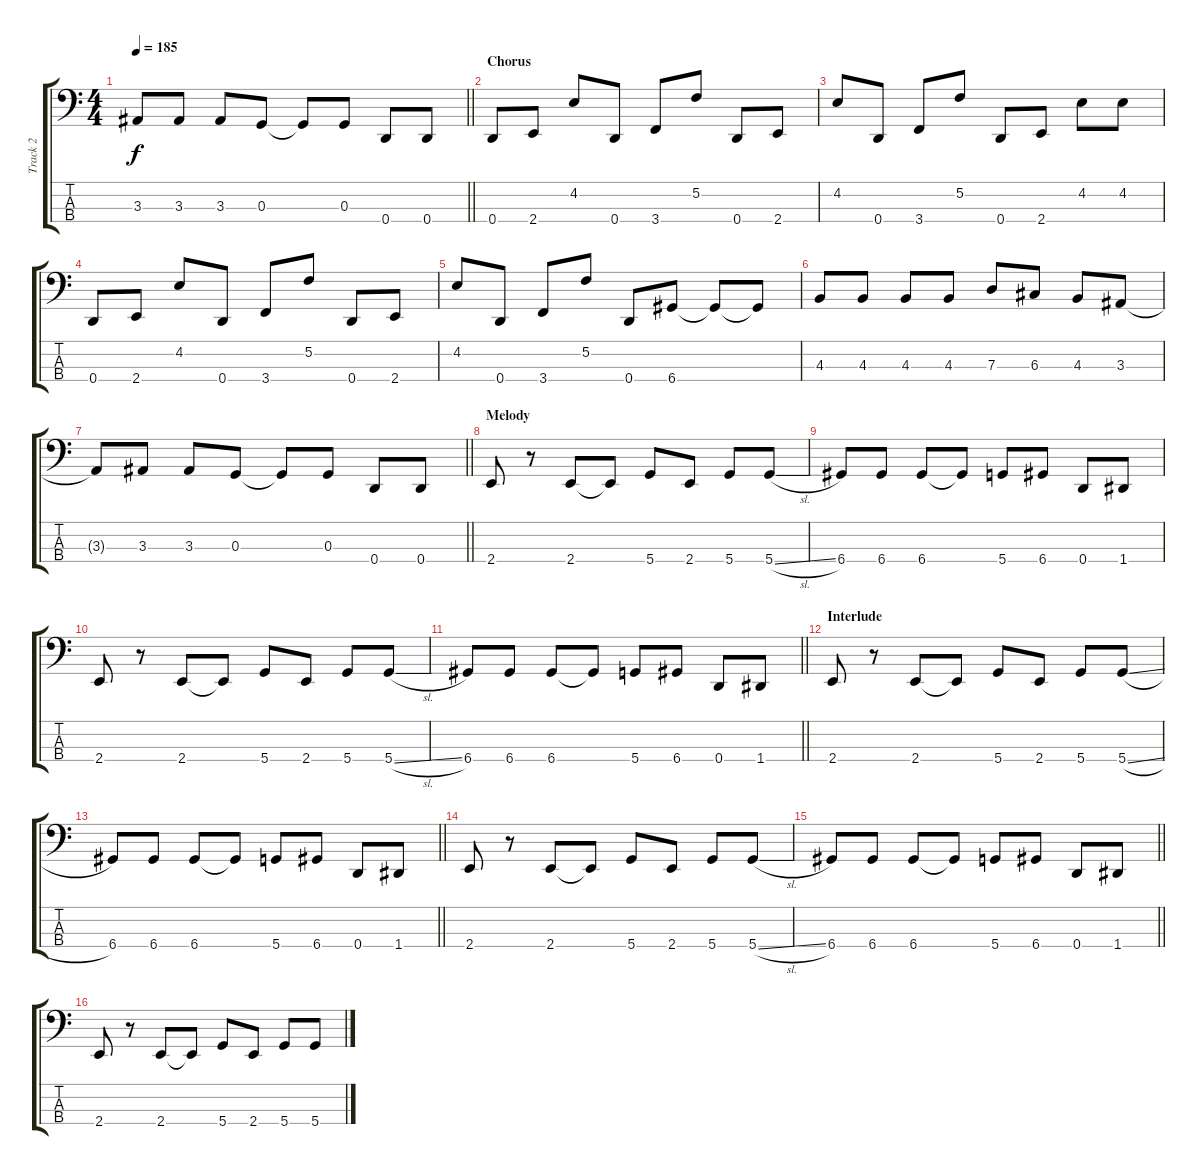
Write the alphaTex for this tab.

\track ("Track 2" "Track 2") {instrument electricbasspick}
\staff {score tabs}
\tuning (F2 C2 G1 D1) {hide}
\ts (4 4)
\tempo 185
\clef f4
\barLineRight lightlight
\ks c
3.3{t}.8{dy f} 3.3.8 3.3.8 0.3.8 0.3{t}.8 0.3.8 0.4.8 0.4.8 |
\section ("" "Chorus")
0.4.8 2.4.8 4.2.8 0.4.8 3.4.8 5.2.8 0.4.8 2.4.8 |
4.2.8 0.4.8 3.4.8 5.2.8 0.4.8 2.4.8 4.2.8 4.2.8 |
0.4.8 2.4.8 4.2.8 0.4.8 3.4.8 5.2.8 0.4.8 2.4.8 |
4.2.8 0.4.8 3.4.8 5.2.8 0.4.8 6.4.8 6.4{t}.8 6.4{t}.8 |
4.3.8 4.3.8 4.3.8 4.3.8 7.3.8 6.3.8 4.3.8 3.3.8 |
\barLineRight lightlight
3.3{t}.8 3.3.8 3.3.8 0.3.8 0.3{t}.8 0.3.8 0.4.8 0.4.8 |
\section ("" "Melody")
2.4.8 r.8 2.4.8 2.4{t}.8 5.4.8 2.4.8 5.4.8 5.4{sl}.8 |
6.4.8 6.4.8 6.4.8 6.4{t}.8 5.4.8 6.4.8 0.4.8 1.4.8 |
2.4.8 r.8 2.4.8 2.4{t}.8 5.4.8 2.4.8 5.4.8 5.4{sl}.8 |
\barLineRight lightlight
6.4.8 6.4.8 6.4.8 6.4{t}.8 5.4.8 6.4.8 0.4.8 1.4.8 |
\section ("" "Interlude")
2.4.8{instrument electricbasspick} r.8 2.4.8 2.4{t}.8 5.4.8 2.4.8 5.4.8 5.4{sl}.8 |
\barLineRight lightlight
6.4.8 6.4.8 6.4.8 6.4{t}.8 5.4.8 6.4.8 0.4.8 1.4.8 |
2.4.8 r.8 2.4.8 2.4{t}.8 5.4.8 2.4.8 5.4.8 5.4{sl}.8 |
\barLineRight lightlight
6.4.8 6.4.8 6.4.8 6.4{t}.8 5.4.8 6.4.8 0.4.8 1.4.8 |
2.4.8 r.8 2.4.8 2.4{t}.8 5.4.8 2.4.8 5.4.8 5.4{sl}.8
